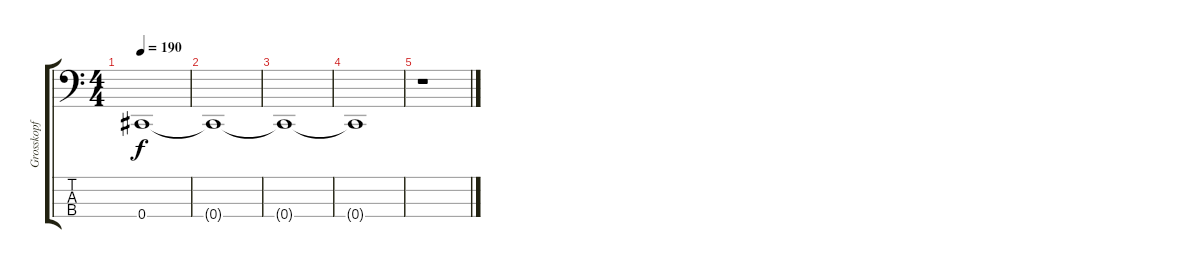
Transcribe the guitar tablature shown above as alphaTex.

\track ("Grosskopf" "Grosskopf") {instrument electricbassfinger}
\staff {score tabs}
\tuning (Gb2 Db2 Ab1 Db1) {hide}
\ts (4 4)
\tempo 190
\clef f4
\ks c
0.4{t}.1{dy f} |
0.4{t}.1 |
0.4{t}.1 |
0.4{t}.1 |
r.1
